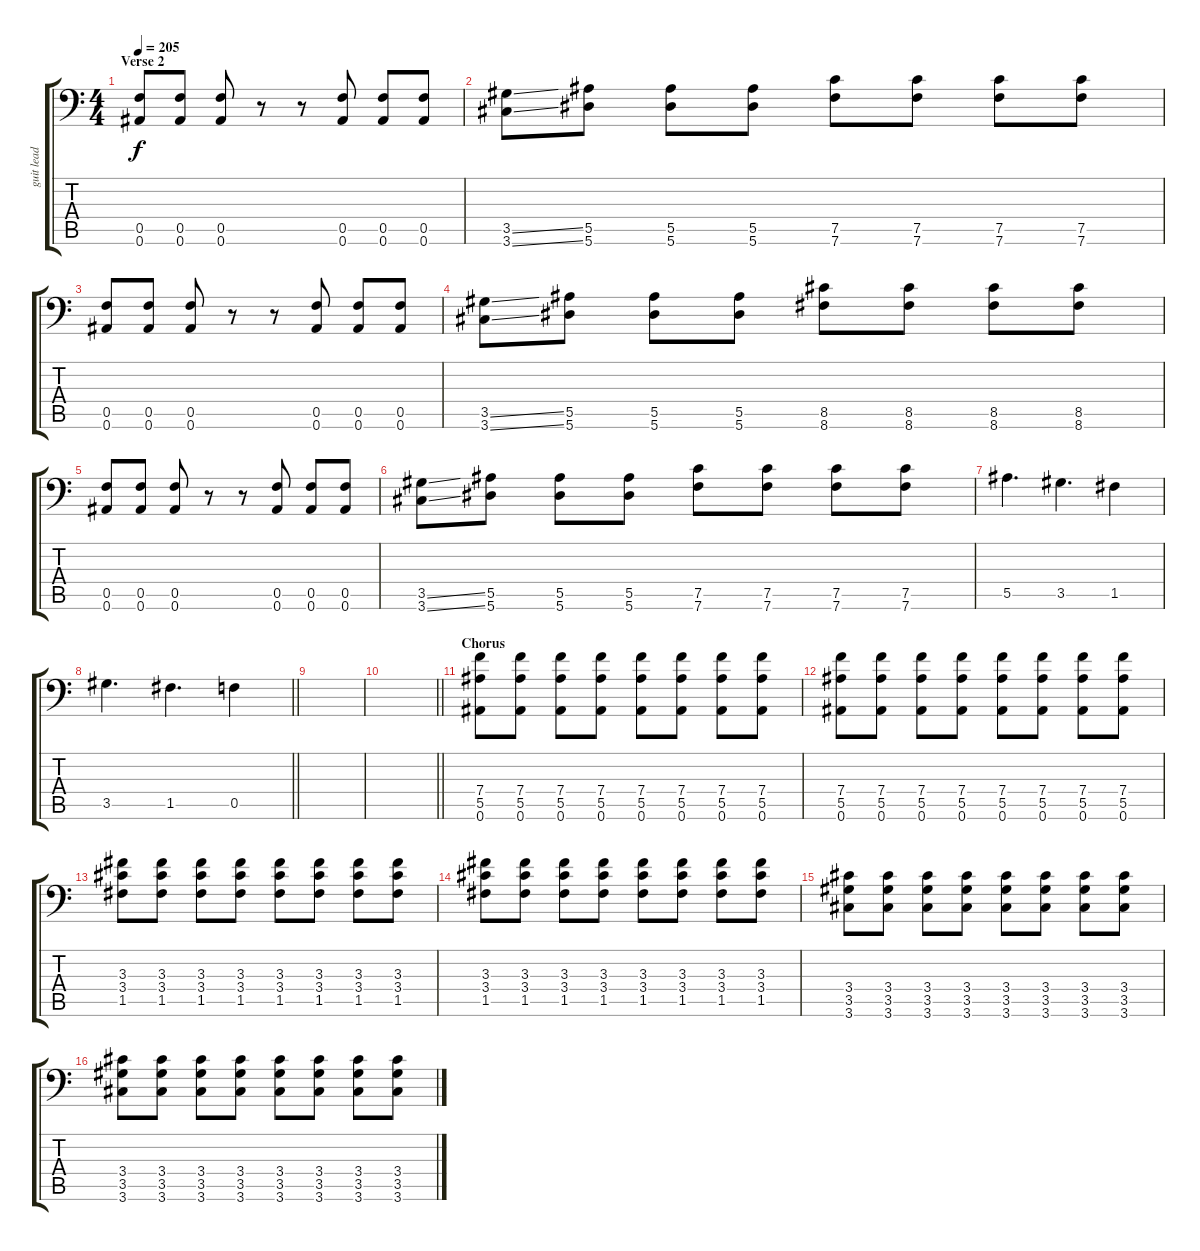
\track ("guit lead" "guit lead") {instrument distortionguitar}
\staff {score tabs}
\tuning (C4 G3 Eb3 Bb2 F2 Bb1) {hide}
\ts (4 4)
\section ("" "Verse 2")
\tempo 205
\clef f4
\ks c
(0.5 0.6).8{dy f} (0.5 0.6).8 (0.5 0.6).8 r.8 r.8 (0.5 0.6).8 (0.5 0.6).8 (0.5 0.6).8 |
(3.5{ss} 3.6{ss}).8 (5.5 5.6).8 (5.5 5.6).8 (5.5 5.6).8 (7.5 7.6).8 (7.5 7.6).8 (7.5 7.6).8 (7.5 7.6).8 |
(0.5 0.6).8 (0.5 0.6).8 (0.5 0.6).8 r.8 r.8 (0.5 0.6).8 (0.5 0.6).8 (0.5 0.6).8 |
(3.5{ss} 3.6{ss}).8 (5.5 5.6).8 (5.5 5.6).8 (5.5 5.6).8 (8.5 8.6).8 (8.5 8.6).8 (8.5 8.6).8 (8.5 8.6).8 |
(0.5 0.6).8 (0.5 0.6).8 (0.5 0.6).8 r.8 r.8 (0.5 0.6).8 (0.5 0.6).8 (0.5 0.6).8 |
(3.5{ss} 3.6{ss}).8 (5.5 5.6).8 (5.5 5.6).8 (5.5 5.6).8 (7.5 7.6).8 (7.5 7.6).8 (7.5 7.6).8 (7.5 7.6).8 |
5.5.4{d} 3.5.4{d} 1.5.4 |
\barLineRight lightlight
3.5.4{d} 1.5.4{d} 0.5.4 |
|
\barLineRight lightlight
|
\section ("" "Chorus")
(7.4 5.5 0.6).8 (7.4 5.5 0.6).8 (7.4 5.5 0.6).8 (7.4 5.5 0.6).8 (7.4 5.5 0.6).8 (7.4 5.5 0.6).8 (7.4 5.5 0.6).8 (7.4 5.5 0.6).8 |
(7.4 5.5 0.6).8 (7.4 5.5 0.6).8 (7.4 5.5 0.6).8 (7.4 5.5 0.6).8 (7.4 5.5 0.6).8 (7.4 5.5 0.6).8 (7.4 5.5 0.6).8 (7.4 5.5 0.6).8 |
(3.3 3.4 1.5).8 (3.3 3.4 1.5).8 (3.3 3.4 1.5).8 (3.3 3.4 1.5).8 (3.3 3.4 1.5).8 (3.3 3.4 1.5).8 (3.3 3.4 1.5).8 (3.3 3.4 1.5).8 |
(3.3 3.4 1.5).8 (3.3 3.4 1.5).8 (3.3 3.4 1.5).8 (3.3 3.4 1.5).8 (3.3 3.4 1.5).8 (3.3 3.4 1.5).8 (3.3 3.4 1.5).8 (3.3 3.4 1.5).8 |
(3.4 3.5 3.6).8 (3.4 3.5 3.6).8 (3.4 3.5 3.6).8 (3.4 3.5 3.6).8 (3.4 3.5 3.6).8 (3.4 3.5 3.6).8 (3.4 3.5 3.6).8 (3.4 3.5 3.6).8 |
(3.4 3.5 3.6).8 (3.4 3.5 3.6).8 (3.4 3.5 3.6).8 (3.4 3.5 3.6).8 (3.4 3.5 3.6).8 (3.4 3.5 3.6).8 (3.4 3.5 3.6).8 (3.4 3.5 3.6).8
